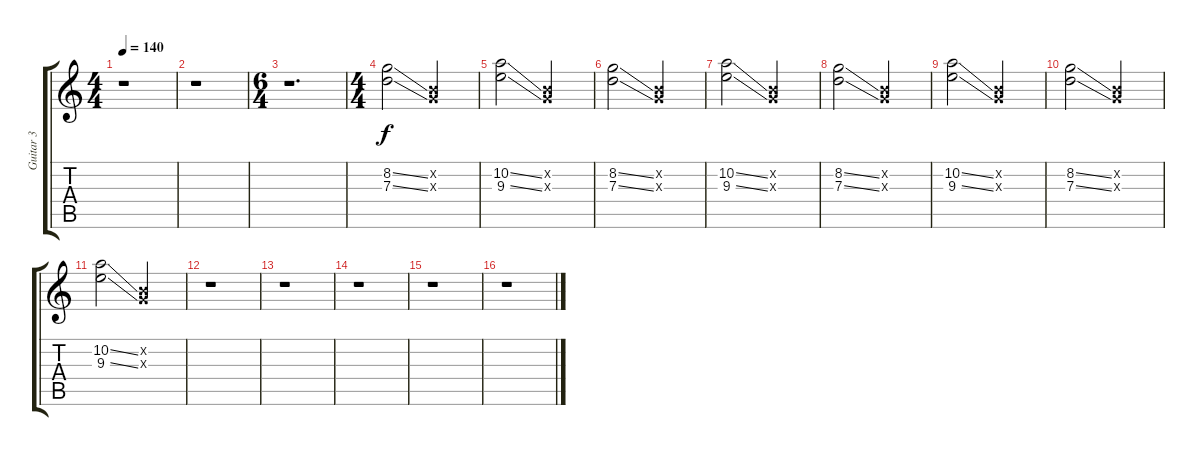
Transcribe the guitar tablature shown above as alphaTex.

\track ("Guitar 3" "Guitar 3") {instrument overdrivenguitar}
\staff {score tabs}
\tuning (E4 B3 G3 D3 A2 E2) {hide}
\ts (4 4)
\tempo 140
\clef g2
\ks c
r.1{dy f} |
r.1 |
\ts (6 4)
r.1{d} |
\ts (4 4)
(8.2{ss} 7.3{ss}).2{balance 0} (0.2{x} 0.3{x}).2 |
(10.2{ss} 9.3{ss}).2{balance 16} (0.2{x} 0.3{x}).2 |
(8.2{ss} 7.3{ss}).2{balance 0} (0.2{x} 0.3{x}).2 |
(10.2{ss} 9.3{ss}).2{balance 16} (0.2{x} 0.3{x}).2 |
(8.2{ss} 7.3{ss}).2{balance 0} (0.2{x} 0.3{x}).2 |
(10.2{ss} 9.3{ss}).2{balance 16} (0.2{x} 0.3{x}).2 |
(8.2{ss} 7.3{ss}).2{balance 0} (0.2{x} 0.3{x}).2 |
(10.2{ss} 9.3{ss}).2{balance 16} (0.2{x} 0.3{x}).2 |
r.1 |
r.1 |
r.1 |
r.1 |
r.1
